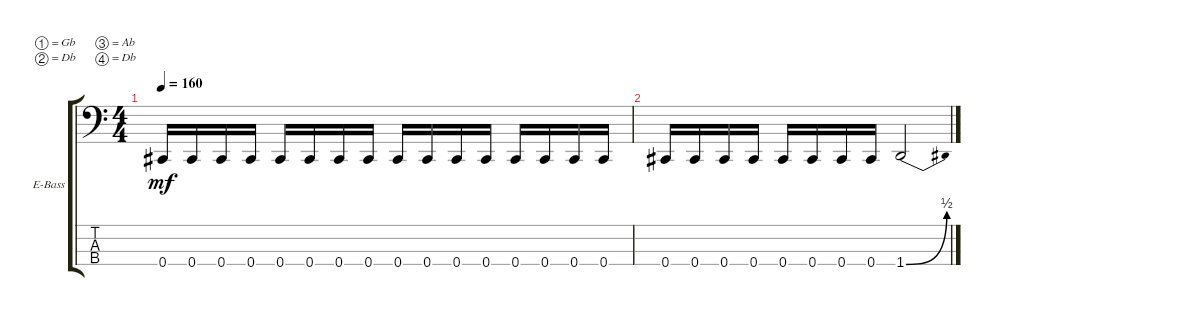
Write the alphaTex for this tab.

\bracketExtendMode groupsimilarinstruments
\firstSystemTrackNameOrientation horizontal
\otherSystemsTrackNameOrientation horizontal
\track ("Paolo Gregoletto" "E-Bass") {instrument electricbassfinger}
\staff {score tabs}
\tuning (Gb2 Db2 Ab1 Db1)
\ts (4 4)
\tempo 160
\clef f4
\ks c
0.4.16{dy mf} 0.4.16 0.4.16 0.4.16 0.4.16 0.4.16 0.4.16 0.4.16 0.4.16 0.4.16 0.4.16 0.4.16 0.4.16 0.4.16 0.4.16 0.4.16 |
0.4.16 0.4.16 0.4.16 0.4.16 0.4.16 0.4.16 0.4.16 0.4.16 1.4{be (bend 0 0 59.4 2)}.2
